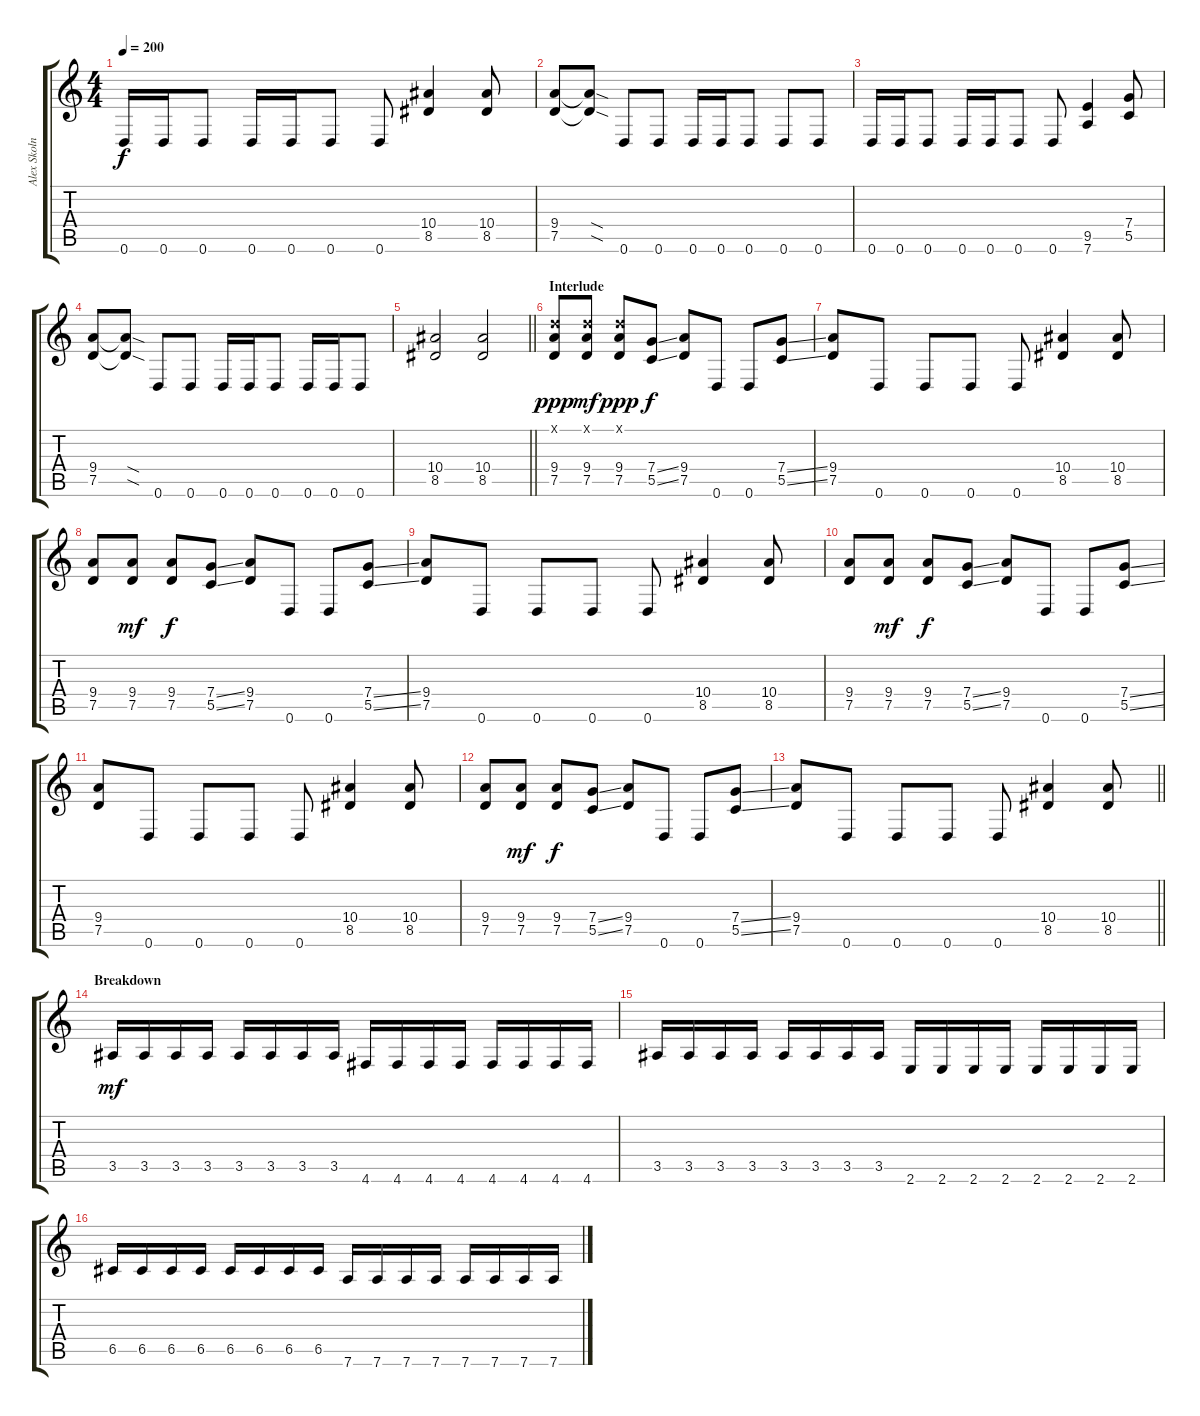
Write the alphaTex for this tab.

\track ("Alex Skolnick" "Alex Skoln") {instrument distortionguitar}
\staff {score tabs}
\tuning (D4 A3 F3 C3 G2 D2) {hide}
\ts (4 4)
\tempo 200
\clef g2
\ks c
0.6.16{dy f} 0.6.16 0.6.8 0.6.16 0.6.16 0.6.8 0.6.8 (10.4 8.5).4 (10.4 8.5).8 |
(9.4 7.5).8 (9.4{sod t} 7.5{sod t}).8 0.6.8 0.6.8 0.6.16 0.6.16 0.6.8 0.6.8 0.6.8 |
0.6.16 0.6.16 0.6.8 0.6.16 0.6.16 0.6.8 0.6.8 (9.5 7.6).4 (7.4 5.5).8 |
(9.4 7.5).8 (9.4{sod t} 7.5{sod t}).8 0.6.8 0.6.8 0.6.16 0.6.16 0.6.8 0.6.16 0.6.16 0.6.8 |
\barLineRight lightlight
(10.4 8.5).2 (10.4 8.5).2 |
\section ("" "Interlude")
(0.1{x} 9.4 7.5).8{dy ppp} (0.1{x} 9.4 7.5).8{dy mf} (0.1{x} 9.4 7.5).8{dy ppp} (7.4{ss} 5.5{ss}).8{dy f} (9.4 7.5).8 0.6.8 0.6.8 (7.4{ss} 5.5{ss}).8 |
(9.4 7.5).8 0.6.8 0.6.8 0.6.8 0.6.8 (10.4 8.5).4 (10.4 8.5).8 |
(9.4 7.5).8 (9.4 7.5).8{dy mf} (9.4 7.5).8{dy f} (7.4{ss} 5.5{ss}).8 (9.4 7.5).8 0.6.8 0.6.8 (7.4{ss} 5.5{ss}).8 |
(9.4 7.5).8 0.6.8 0.6.8 0.6.8 0.6.8 (10.4 8.5).4 (10.4 8.5).8 |
(9.4 7.5).8 (9.4 7.5).8{dy mf} (9.4 7.5).8{dy f} (7.4{ss} 5.5{ss}).8 (9.4 7.5).8 0.6.8 0.6.8 (7.4{ss} 5.5{ss}).8 |
(9.4 7.5).8 0.6.8 0.6.8 0.6.8 0.6.8 (10.4 8.5).4 (10.4 8.5).8 |
(9.4 7.5).8 (9.4 7.5).8{dy mf} (9.4 7.5).8{dy f} (7.4{ss} 5.5{ss}).8 (9.4 7.5).8 0.6.8 0.6.8 (7.4{ss} 5.5{ss}).8 |
\barLineRight lightlight
(9.4 7.5).8 0.6.8 0.6.8 0.6.8 0.6.8 (10.4 8.5).4 (10.4 8.5).8 |
\section ("" "Breakdown")
3.5.16{dy mf} 3.5.16 3.5.16 3.5.16 3.5.16 3.5.16 3.5.16 3.5.16 4.6.16 4.6.16 4.6.16 4.6.16 4.6.16 4.6.16 4.6.16 4.6.16 |
3.5.16 3.5.16 3.5.16 3.5.16 3.5.16 3.5.16 3.5.16 3.5.16 2.6.16 2.6.16 2.6.16 2.6.16 2.6.16 2.6.16 2.6.16 2.6.16 |
6.5.16 6.5.16 6.5.16 6.5.16 6.5.16 6.5.16 6.5.16 6.5.16 7.6.16 7.6.16 7.6.16 7.6.16 7.6.16 7.6.16 7.6.16 7.6.16
